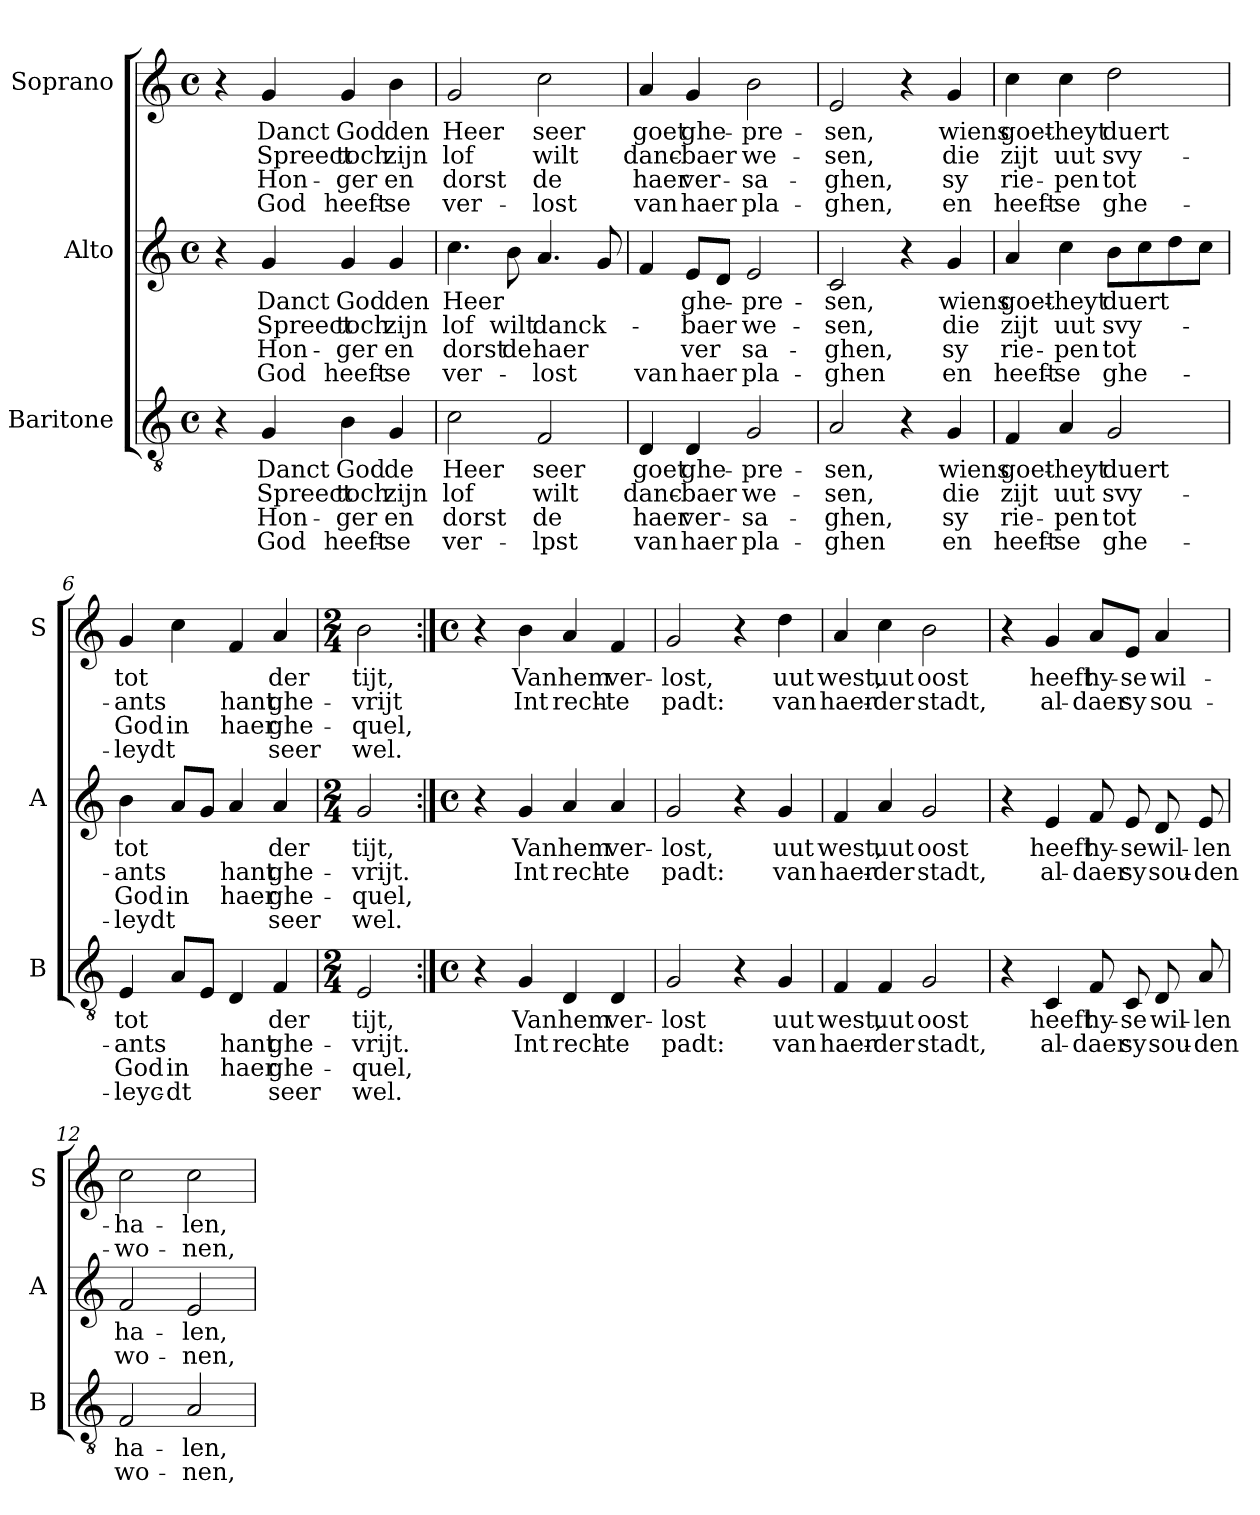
**kern	**text	**text	**text	**text	**kern	**text	**text	**text	**text	**kern	**text	**text	**text	**text
*part3	*part3	*part3	*part3	*part3	*part2	*part2	*part2	*part2	*part2	*part1	*part1	*part1	*part1	*part1
*staff3	*staff3	*staff3	*staff3	*staff3	*staff2	*staff2	*staff2	*staff2	*staff2	*staff1	*staff1	*staff1	*staff1	*staff1
*I"Baritone	*	*	*	*	*I"Alto	*	*	*	*	*I"Soprano	*	*	*	*
*I'B	*	*	*	*	*I'A	*	*	*	*	*I'S	*	*	*	*
*clefGv2	*	*	*	*	*clefG2	*	*	*	*	*clefG2	*	*	*	*
*k[]	*	*	*	*	*k[]	*	*	*	*	*k[]	*	*	*	*
*C:	*	*	*	*	*C:	*	*	*	*	*C:	*	*	*	*
*M4/4	*	*	*	*	*M4/4	*	*	*	*	*M4/4	*	*	*	*
*met(c)	*	*	*	*	*met(c)	*	*	*	*	*met(c)	*	*	*	*
=1	=1	=1	=1	=1	=1	=1	=1	=1	=1	=1	=1	=1	=1	=1
!	!LO:LY:b	!	!LO:LY:b	!	!	!LO:LY:b	!	!LO:LY:b	!	!	!LO:LY:b	!	!LO:LY:b	!
4r	1)	.	2)	.	4r	1)	.	2)	.	4r	1)	.	2)	.
!	!LO:LY:b	!LO:LY:b	!LO:LY:b	!LO:LY:b	!	!LO:LY:b	!LO:LY:b	!LO:LY:b	!LO:LY:b	!	!LO:LY:b	!LO:LY:b	!LO:LY:b	!LO:LY:b
4G/	Danct	Spreect	Hon-	God	4g/	Danct	Spreect	Hon-	God	4g/	Danct	Spreect	Hon-	God
!	!LO:LY:b	!LO:LY:b	!LO:LY:b	!LO:LY:b	!	!LO:LY:b	!LO:LY:b	!LO:LY:b	!LO:LY:b	!	!LO:LY:b	!LO:LY:b	!LO:LY:b	!LO:LY:b
4B\	God	toch	-ger	heeft-	4g/	God	toch	-ger	heeft-	4g/	God	toch	-ger	heeft-
!	!LO:LY:b	!LO:LY:b	!LO:LY:b	!LO:LY:b	!	!LO:LY:b	!LO:LY:b	!LO:LY:b	!LO:LY:b	!	!LO:LY:b	!LO:LY:b	!LO:LY:b	!LO:LY:b
4G/	de	zijn	en	-se	4g/	den	zijn	en	-se	4b\	den	zijn	en	-se
=2	=2	=2	=2	=2	=2	=2	=2	=2	=2	=2	=2	=2	=2	=2
!	!LO:LY:b	!LO:LY:b	!LO:LY:b	!LO:LY:b	!	!LO:LY:b	!LO:LY:b	!LO:LY:b	!LO:LY:b	!	!LO:LY:b	!LO:LY:b	!LO:LY:b	!LO:LY:b
2c\	Heer	lof	dorst	ver-	4.cc\	Heer	lof	dorst	ver-	2g/	Heer	lof	dorst	ver-
!	!	!	!	!	!	!	!LO:LY:b	!LO:LY:b	!	!	!	!	!	!
.	.	.	.	.	8b\	.	wilt	de	.	.	.	.	.	.
!	!LO:LY:b	!LO:LY:b	!LO:LY:b	!LO:LY:b	!	!	!LO:LY:b	!LO:LY:b	!LO:LY:b	!	!LO:LY:b	!LO:LY:b	!LO:LY:b	!LO:LY:b
2F/	seer	wilt	de	-lpst	4.a/	.	danck-	haer	-lost	2cc\	seer	wilt	de	-lost
.	.	.	.	.	8g/	.	.	.	.	.	.	.	.	.
=3	=3	=3	=3	=3	=3	=3	=3	=3	=3	=3	=3	=3	=3	=3
!	!LO:LY:b	!LO:LY:b	!LO:LY:b	!LO:LY:b	!	!	!	!	!LO:LY:b	!	!LO:LY:b	!LO:LY:b	!LO:LY:b	!LO:LY:b
4D/	goet	danc-	haer	van	4f/	.	.	.	van	4a/	goet	danc-	haer	van
!	!LO:LY:b	!LO:LY:b	!LO:LY:b	!LO:LY:b	!	!LO:LY:b	!LO:LY:b	!LO:LY:b	!LO:LY:b	!	!LO:LY:b	!LO:LY:b	!LO:LY:b	!LO:LY:b
4D/	ghe-	-baer	ver-	haer	8e/L	ghe-	-baer	ver	haer	4g/	ghe-	-baer	ver-	haer
.	.	.	.	.	8d/J	.	.	.	.	.	.	.	.	.
!	!LO:LY:b	!LO:LY:b	!LO:LY:b	!LO:LY:b	!	!LO:LY:b	!LO:LY:b	!LO:LY:b	!LO:LY:b	!	!LO:LY:b	!LO:LY:b	!LO:LY:b	!LO:LY:b
2G/	-pre-	we-	-sa-	pla-	2e/	-pre-	we-	sa-	pla-	2b\	-pre-	we-	-sa-	pla-
=4	=4	=4	=4	=4	=4	=4	=4	=4	=4	=4	=4	=4	=4	=4
!	!LO:LY:b	!LO:LY:b	!LO:LY:b	!LO:LY:b	!	!LO:LY:b	!LO:LY:b	!LO:LY:b	!LO:LY:b	!	!LO:LY:b	!LO:LY:b	!LO:LY:b	!LO:LY:b
2A/	-sen,	-sen,	-ghen,	-ghen	2c/	-sen,	-sen,	-ghen,	-ghen	2e/	-sen,	-sen,	-ghen,	-ghen,
4r	.	.	.	.	4r	.	.	.	.	4r	.	.	.	.
!	!LO:LY:b	!LO:LY:b	!LO:LY:b	!LO:LY:b	!	!LO:LY:b	!LO:LY:b	!LO:LY:b	!LO:LY:b	!	!LO:LY:b	!LO:LY:b	!LO:LY:b	!LO:LY:b
4G/	wiens	die	sy	en	4g/	wiens	die	sy	en	4g/	wiens	die	sy	en
!!LO:LB:g=z
=5	=5	=5	=5	=5	=5	=5	=5	=5	=5	=5	=5	=5	=5	=5
!	!LO:LY:b	!LO:LY:b	!LO:LY:b	!LO:LY:b	!	!LO:LY:b	!LO:LY:b	!LO:LY:b	!LO:LY:b	!	!LO:LY:b	!LO:LY:b	!LO:LY:b	!LO:LY:b
4F/	goet-	zijt	rie-	heeft-	4a/	goet-	zijt	rie-	heeft-	4cc\	goet-	zijt	rie-	heeft-
!	!LO:LY:b	!LO:LY:b	!LO:LY:b	!LO:LY:b	!	!LO:LY:b	!LO:LY:b	!LO:LY:b	!LO:LY:b	!	!LO:LY:b	!LO:LY:b	!LO:LY:b	!LO:LY:b
4A/	-heyt	uut	-pen	-se	4cc\	-heyt	uut	-pen	-se	4cc\	-heyt	uut	-pen	-se
!	!LO:LY:b	!LO:LY:b	!LO:LY:b	!LO:LY:b	!	!LO:LY:b	!LO:LY:b	!LO:LY:b	!LO:LY:b	!	!LO:LY:b	!LO:LY:b	!LO:LY:b	!LO:LY:b
2G/	duert	svy-	tot	ghe-	8b\L	duert	svy-	tot	ghe-	2dd\	duert	svy-	tot	ghe-
.	.	.	.	.	8cc\	.	.	.	.	.	.	.	.	.
.	.	.	.	.	8dd\	.	.	.	.	.	.	.	.	.
.	.	.	.	.	8cc\J	.	.	.	.	.	.	.	.	.
=6	=6	=6	=6	=6	=6	=6	=6	=6	=6	=6	=6	=6	=6	=6
!	!LO:LY:b	!LO:LY:b	!LO:LY:b	!LO:LY:b	!	!LO:LY:b	!LO:LY:b	!LO:LY:b	!LO:LY:b	!	!LO:LY:b	!LO:LY:b	!LO:LY:b	!LO:LY:b
4E/	tot	-ants	God	-leyc-	4b\	tot	-ants	God	-leydt	4g/	tot	-ants	God	-leydt
!	!	!	!LO:LY:b	!LO:LY:b	!	!	!	!LO:LY:b	!	!	!	!	!LO:LY:b	!
8A/L	.	.	in	-dt	8a/L	.	.	in	.	4cc\	.	.	in	.
8E/J	.	.	.	.	8g/J	.	.	.	.	.	.	.	.	.
!	!	!LO:LY:b	!LO:LY:b	!	!	!	!LO:LY:b	!LO:LY:b	!	!	!	!LO:LY:b	!LO:LY:b	!
4D/	.	hant	haer	.	4a/	.	hant	haer	.	4f/	.	hant	haer	.
!	!LO:LY:b	!LO:LY:b	!LO:LY:b	!LO:LY:b	!	!LO:LY:b	!LO:LY:b	!LO:LY:b	!LO:LY:b	!	!LO:LY:b	!LO:LY:b	!LO:LY:b	!LO:LY:b
4F/	-der	ghe-	ghe-	seer	4a/	-der	ghe-	ghe-	seer	4a/	-der	ghe-	ghe-	seer
=7	=7	=7	=7	=7	=7	=7	=7	=7	=7	=7	=7	=7	=7	=7
*M2/4	*	*	*	*	*M2/4	*	*	*	*	*M2/4	*	*	*	*
!	!LO:LY:b	!LO:LY:b	!LO:LY:b	!LO:LY:b	!	!LO:LY:b	!LO:LY:b	!LO:LY:b	!LO:LY:b	!	!LO:LY:b	!LO:LY:b	!LO:LY:b	!LO:LY:b
2E/	tijt,	-vrijt.	-quel,	wel.	2g/	tijt,	-vrijt.	-quel,	wel.	2b\	tijt,	-vrijt	-quel,	wel.
=8:|!	=8:|!	=8:|!	=8:|!	=8:|!	=8:|!	=8:|!	=8:|!	=8:|!	=8:|!	=8:|!	=8:|!	=8:|!	=8:|!	=8:|!
*M4/4	*	*	*	*	*M4/4	*	*	*	*	*M4/4	*	*	*	*
*met(c)	*	*	*	*	*met(c)	*	*	*	*	*met(c)	*	*	*	*
4r	.	.	.	.	4r	.	.	.	.	4r	.	.	.	.
!	!LO:LY:b	!LO:LY:b	!	!	!	!LO:LY:b	!LO:LY:b	!	!	!	!LO:LY:b	!LO:LY:b	!	!
4G/	Van	Int	.	.	4g/	Van	Int	.	.	4b\	Van	Int	.	.
!	!LO:LY:b	!LO:LY:b	!	!	!	!LO:LY:b	!LO:LY:b	!	!	!	!LO:LY:b	!LO:LY:b	!	!
4D/	hem	rech-	.	.	4a/	hem	rech-	.	.	4a/	hem	rech-	.	.
!	!LO:LY:b	!LO:LY:b	!	!	!	!LO:LY:b	!LO:LY:b	!	!	!	!LO:LY:b	!LO:LY:b	!	!
4D/	ver-	-te	.	.	4a/	ver-	-te	.	.	4f/	ver-	-te	.	.
=9	=9	=9	=9	=9	=9	=9	=9	=9	=9	=9	=9	=9	=9	=9
!	!LO:LY:b	!LO:LY:b	!	!	!	!LO:LY:b	!LO:LY:b	!	!	!	!LO:LY:b	!LO:LY:b	!	!
2G/	-lost	padt:	.	.	2g/	-lost,	padt:	.	.	2g/	-lost,	padt:	.	.
4r	.	.	.	.	4r	.	.	.	.	4r	.	.	.	.
!	!LO:LY:b	!LO:LY:b	!	!	!	!LO:LY:b	!LO:LY:b	!	!	!	!LO:LY:b	!LO:LY:b	!	!
4G/	uut	van	.	.	4g/	uut	van	.	.	4dd\	uut	van	.	.
!!LO:PB:g=z
=10	=10	=10	=10	=10	=10	=10	=10	=10	=10	=10	=10	=10	=10	=10
!	!LO:LY:b	!LO:LY:b	!	!	!	!LO:LY:b	!LO:LY:b	!	!	!	!LO:LY:b	!LO:LY:b	!	!
4F/	west,	haer-	.	.	4f/	west,	haer-	.	.	4a/	west,	haer-	.	.
!	!LO:LY:b	!LO:LY:b	!	!	!	!LO:LY:b	!LO:LY:b	!	!	!	!LO:LY:b	!LO:LY:b	!	!
4F/	uut	-der	.	.	4a/	uut	-der	.	.	4cc\	uut	-der	.	.
!	!LO:LY:b	!LO:LY:b	!	!	!	!LO:LY:b	!LO:LY:b	!	!	!	!LO:LY:b	!LO:LY:b	!	!
2G/	oost	stadt,	.	.	2g/	oost	stadt,	.	.	2b\	oost	stadt,	.	.
=11	=11	=11	=11	=11	=11	=11	=11	=11	=11	=11	=11	=11	=11	=11
4r	.	.	.	.	4r	.	.	.	.	4r	.	.	.	.
!	!LO:LY:b	!LO:LY:b	!	!	!	!LO:LY:b	!LO:LY:b	!	!	!	!LO:LY:b	!LO:LY:b	!	!
4C/	heeft	al-	.	.	4e/	heeft	al-	.	.	4g/	heeft	al-	.	.
!	!LO:LY:b	!LO:LY:b	!	!	!	!LO:LY:b	!LO:LY:b	!	!	!	!LO:LY:b	!LO:LY:b	!	!
8F/	hy-	-daer	.	.	8f/	hy-	-daer	.	.	8a/L	hy-	-daer	.	.
!	!LO:LY:b	!LO:LY:b	!	!	!	!LO:LY:b	!LO:LY:b	!	!	!	!LO:LY:b	!LO:LY:b	!	!
8C/	-se	sy	.	.	8e/	-se	sy	.	.	8e/J	-se	sy	.	.
!	!LO:LY:b	!LO:LY:b	!	!	!	!LO:LY:b	!LO:LY:b	!	!	!	!LO:LY:b	!LO:LY:b	!	!
8D/	wil-	sou-	.	.	8d/	wil-	sou-	.	.	4a/	wil-	sou-	.	.
!	!LO:LY:b	!LO:LY:b	!	!	!	!LO:LY:b	!LO:LY:b	!	!	!	!	!	!	!
8A/	-len	-den	.	.	8e/	-len	-den	.	.	.	.	.	.	.
=12	=12	=12	=12	=12	=12	=12	=12	=12	=12	=12	=12	=12	=12	=12
!	!LO:LY:b	!LO:LY:b	!	!	!	!LO:LY:b	!LO:LY:b	!	!	!	!LO:LY:b	!LO:LY:b	!	!
2F/	ha-	wo-	.	.	2f/	ha-	wo-	.	.	2cc\	-ha-	-wo-	.	.
!	!LO:LY:b	!LO:LY:b	!	!	!	!LO:LY:b	!LO:LY:b	!	!	!	!LO:LY:b	!LO:LY:b	!	!
2A/	-len,	-nen,	.	.	2e/	-len,	-nen,	.	.	2cc\	-len,	-nen,	.	.
=	=	=	=	=	=	=	=	=	=	=	=	=	=	=
*-	*-	*-	*-	*-	*-	*-	*-	*-	*-	*-	*-	*-	*-	*-
